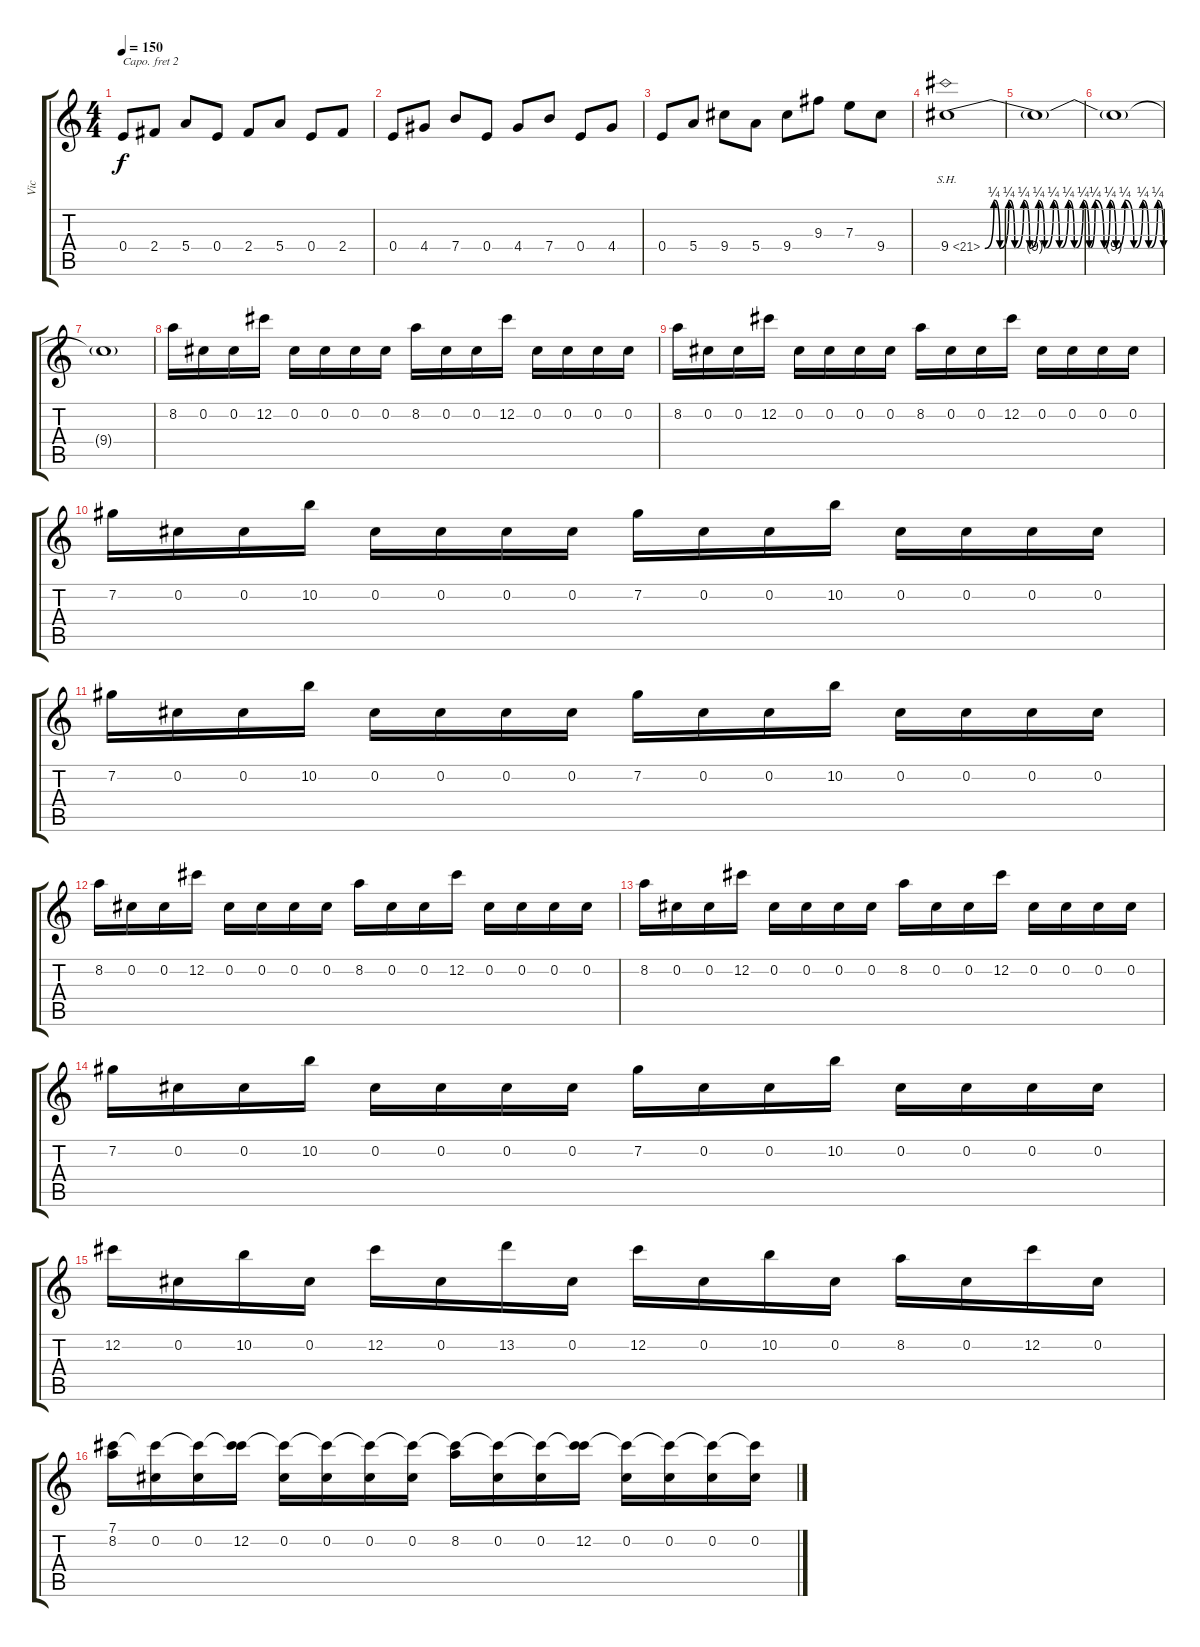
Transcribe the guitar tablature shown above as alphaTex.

\track ("Vic" "Vic") {instrument distortionguitar}
\staff {score tabs}
\capo 2
\tuning (E4 B3 G3 D3 A2 D2) {hide}
\ts (4 4)
\tempo 150
\clef g2
\ks c
0.4.8{dy f} 2.4.8 5.4.8 0.4.8 2.4.8 5.4.8 0.4.8 2.4.8 |
0.4.8 4.4.8 7.4.8 0.4.8 4.4.8 7.4.8 0.4.8 4.4.8 |
0.4.8 5.4.8 9.4.8 5.4.8 9.4.8 9.3.8 7.3.8 9.4.8 |
9.4{be (custom 0 0 3 1 5 0 8 1 10 0 13 1 15 0 18 1 20 0 23 1 25 0 28 1 30 0 33 1 35 0 37 1 40 0 42 1 44 0 47 1 50 0 53 1 55 0 58 1 60 0) sh 12}.1{volume 0} |
9.4{t}.1 |
9.4{t}.1 |
9.4{t}.1 |
8.2.16{volume 10 instrument distortionguitar} 0.2.16 0.2.16 12.2.16 0.2.16 0.2.16 0.2.16 0.2.16 8.2.16 0.2.16 0.2.16 12.2.16 0.2.16 0.2.16 0.2.16 0.2.16 |
8.2.16 0.2.16 0.2.16 12.2.16 0.2.16 0.2.16 0.2.16 0.2.16 8.2.16 0.2.16 0.2.16 12.2.16 0.2.16 0.2.16 0.2.16 0.2.16 |
7.2.16 0.2.16 0.2.16 10.2.16 0.2.16 0.2.16 0.2.16 0.2.16 7.2.16 0.2.16 0.2.16 10.2.16 0.2.16 0.2.16 0.2.16 0.2.16 |
7.2.16 0.2.16 0.2.16 10.2.16 0.2.16 0.2.16 0.2.16 0.2.16 7.2.16 0.2.16 0.2.16 10.2.16 0.2.16 0.2.16 0.2.16 0.2.16 |
8.2.16 0.2.16 0.2.16 12.2.16 0.2.16 0.2.16 0.2.16 0.2.16 8.2.16 0.2.16 0.2.16 12.2.16 0.2.16 0.2.16 0.2.16 0.2.16 |
8.2.16 0.2.16 0.2.16 12.2.16 0.2.16 0.2.16 0.2.16 0.2.16 8.2.16 0.2.16 0.2.16 12.2.16 0.2.16 0.2.16 0.2.16 0.2.16 |
7.2.16 0.2.16 0.2.16 10.2.16 0.2.16 0.2.16 0.2.16 0.2.16 7.2.16 0.2.16 0.2.16 10.2.16 0.2.16 0.2.16 0.2.16 0.2.16 |
12.2.16 0.2.16 10.2.16 0.2.16 12.2.16 0.2.16 13.2.16 0.2.16 12.2.16 0.2.16 10.2.16 0.2.16 8.2.16 0.2.16 12.2.16 0.2.16 |
(7.1 8.2).16 (7.1{t} 0.2).16 (7.1{t} 0.2).16 (7.1{t} 12.2).16 (7.1{t} 0.2).16 (7.1{t} 0.2).16 (7.1{t} 0.2).16 (7.1{t} 0.2).16 (7.1{t} 8.2).16 (7.1{t} 0.2).16 (7.1{t} 0.2).16 (7.1{t} 12.2).16 (7.1{t} 0.2).16 (7.1{t} 0.2).16 (7.1{t} 0.2).16 (7.1{t} 0.2).16
